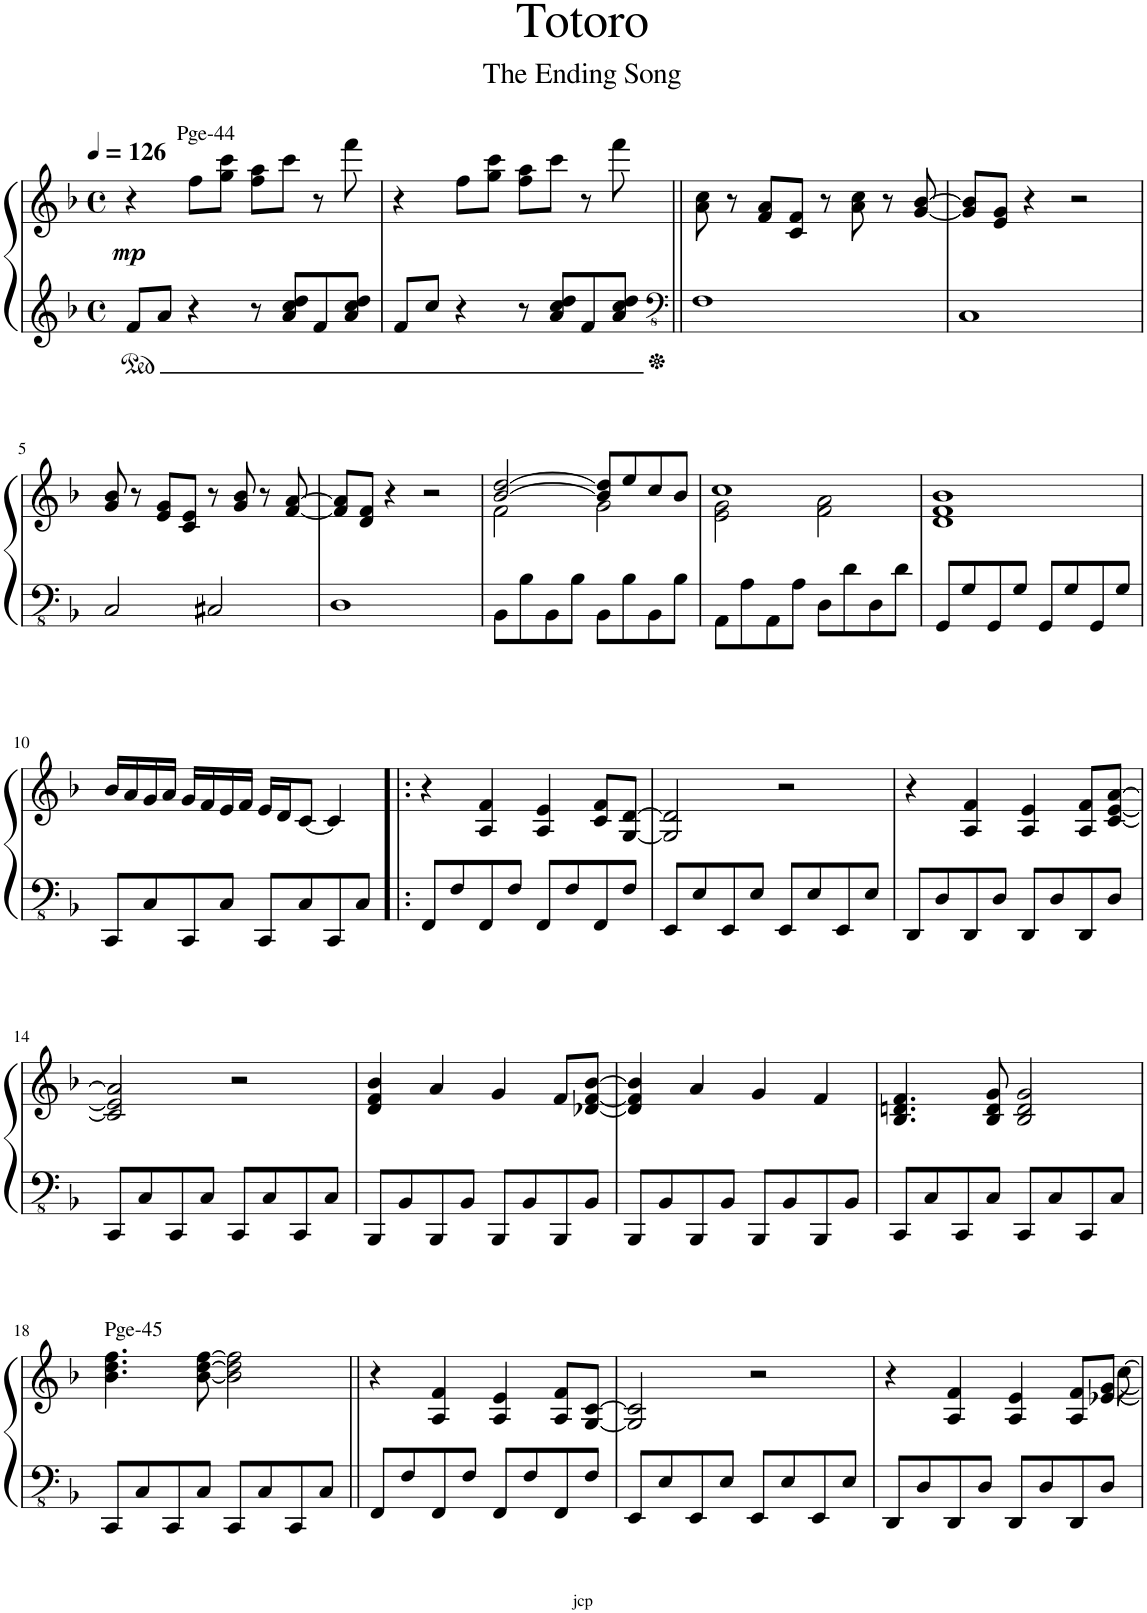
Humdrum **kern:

**kern	**kern	**dynam
*part1	*part1	*part1
*staff2	*staff1	*staff1/2
*I"Piano	*	*
*I'Pno.	*	*
*clefG2	*clefG2	*
*k[b-]	*k[b-]	*
*M4/4	*M4/4	*
*met(c)	*met(c)	*
*MM126	*MM126	*
=1	=1	=1
!	!	!LO:DY:b
8f/L	4r	mp
8a/J	.	.
!	!LO:TX:a:t=Pge-44	!
4r	8ff\L	.
.	8gg\ 8ccc\J	.
8r	8ff\ 8aa\L	.
8a/ 8cc/ 8dd/L	8ccc\J	.
8f/	8r	.
8a/ 8cc/ 8dd/J	8fff\	.
=2	=2	=2
8f/L	4r	.
8cc/J	.	.
4r	8ff\L	.
.	8gg\ 8ccc\J	.
8r	8ff\ 8aa\L	.
8a/ 8cc/ 8dd/L	8ccc\J	.
8f/	8r	.
8a/ 8cc/ 8dd/J	8fff\	.
=3||	=3||	=3||
*clefFv4	*	*
1FF	8a\ 8cc\	.
.	8r	.
.	8f/ 8a/L	.
.	8c/ 8f/J	.
.	8r	.
.	8a\ 8cc\	.
.	8r	.
.	[8g/ [8b-/	.
=4	=4	=4
1CC	8g/] 8b-/]L	.
.	8e/ 8g/J	.
.	4r	.
.	2r	.
!!LO:LB:g=z
=5	=5	=5
2CC/	8g/ 8b-/	.
.	8r	.
.	8e/ 8g/L	.
.	8c/ 8e/J	.
2CC#X/	8r	.
.	8g/ 8b-/	.
.	8r	.
.	[8f/ [8a/	.
=6	=6	=6
1DD	8f/] 8a/]L	.
.	8d/ 8f/J	.
.	4r	.
.	2r	.
=7	=7	=7
*	*^	*
8BBB-\L	[2b-/ [2dd/	2f\	.
8BB-\	.	.	.
8BBB-\	.	.	.
8BB-\J	.	.	.
8BBB-\L	8b-/] 8dd/]L	2g\	.
8BB-\	8ee/	.	.
8BBB-\	8cc/	.	.
8BB-\J	8b-/J	.	.
=8	=8	=8	=8
8AAA\L	1cc	2e\ 2g\	.
8AA\	.	.	.
8AAA\	.	.	.
8AA\J	.	.	.
8DD\L	.	2f\ 2a\	.
8D\	.	.	.
8DD\	.	.	.
8D\J	.	.	.
*	*v	*v	*
=9	=9	=9
8GGG/L	1d 1f 1b-	.
8GG/	.	.
8GGG/	.	.
8GG/J	.	.
8GGG/L	.	.
8GG/	.	.
8GGG/	.	.
8GG/J	.	.
!!LO:LB:g=z
=10	=10	=10
8CCC/L	16b-/LL	.
.	16a/	.
8CC/	16g/	.
.	16a/JJ	.
8CCC/	16g/LL	.
.	16f/	.
8CC/J	16e/	.
.	16f/JJ	.
8CCC/L	16e/LL	.
.	16d/J	.
8CC/	[8c/J	.
8CCC/	4c/]	.
8CC/J	.	.
=11!|:	=11!|:	=11!|:
8FFF/L	4r	.
8FF/	.	.
8FFF/	4A/ 4f/	.
8FF/J	.	.
8FFF/L	4A/ 4e/	.
8FF/	.	.
8FFF/	8c/ 8f/L	.
8FF/J	[8G/ [8d/J	.
=12	=12	=12
8EEE/L	2G/] 2d/]	.
8EE/	.	.
8EEE/	.	.
8EE/J	.	.
8EEE/L	2r	.
8EE/	.	.
8EEE/	.	.
8EE/J	.	.
=13	=13	=13
8DDD/L	4r	.
8DD/	.	.
8DDD/	4A/ 4f/	.
8DD/J	.	.
8DDD/L	4A/ 4e/	.
8DD/	.	.
8DDD/	8A/ 8f/L	.
8DD/J	[8c/ [8e/ [8a/J	.
!!LO:LB:g=z
=14	=14	=14
8CCC/L	2c/] 2e/] 2a/]	.
8CC/	.	.
8CCC/	.	.
8CC/J	.	.
8CCC/L	2r	.
8CC/	.	.
8CCC/	.	.
8CC/J	.	.
=15	=15	=15
8BBBB-/L	4d/ 4f/ 4b-/	.
8BBB-/	.	.
8BBBB-/	4a/	.
8BBB-/J	.	.
8BBBB-/L	4g/	.
8BBB-/	.	.
8BBBB-/	8f/L	.
8BBB-/J	[8d-X/ [8f/ [8b-/J	.
=16	=16	=16
8BBBB-/L	4d-/] 4f/] 4b-/]	.
8BBB-/	.	.
8BBBB-/	4a/	.
8BBB-/J	.	.
8BBBB-/L	4g/	.
8BBB-/	.	.
8BBBB-/	4f/	.
8BBB-/J	.	.
=17	=17	=17
8CCC/L	4.B-/ 4.dn/ 4.f/	.
8CC/	.	.
8CCC/	.	.
8CC/J	8B-/ 8d/ 8g/	.
8CCC/L	2B-/ 2d/ 2g/	.
8CC/	.	.
8CCC/	.	.
8CC/J	.	.
!!LO:LB:g=z
=18	=18	=18
!	!LO:TX:a:t=Pge-45	!
8CCC/L	4.b-\ 4.dd\ 4.ff\	.
8CC/	.	.
8CCC/	.	.
8CC/J	[8b-\ [8dd\ [8ff\	.
8CCC/L	2b-\] 2dd\] 2ff\]	.
8CC/	.	.
8CCC/	.	.
8CC/J	.	.
=19||	=19||	=19||
8FFF/L	4r	.
8FF/	.	.
8FFF/	4A/ 4f/	.
8FF/J	.	.
8FFF/L	4A/ 4e/	.
8FF/	.	.
8FFF/	8A/ 8f/L	.
8FF/J	[8G/ [8c/J	.
=20	=20	=20
8EEE/L	2G/] 2c/]	.
8EE/	.	.
8EEE/	.	.
8EE/J	.	.
8EEE/L	2r	.
8EE/	.	.
8EEE/	.	.
8EE/J	.	.
=21	=21	=21
*	*^	*
8DDD/L	4r	2..ryy	.
8DD/	.	.	.
8DDD/	4A/ 4f/	.	.
8DD/J	.	.	.
8DDD/L	4A/ 4e/	.	.
8DD/	.	.	.
8DDD/	8A/ 8f/L	.	.
8DD/J	[<8e-X/ [<8g/J	[>8cc\	.
*	*v	*v	*
=	=	=
*-	*-	*-
